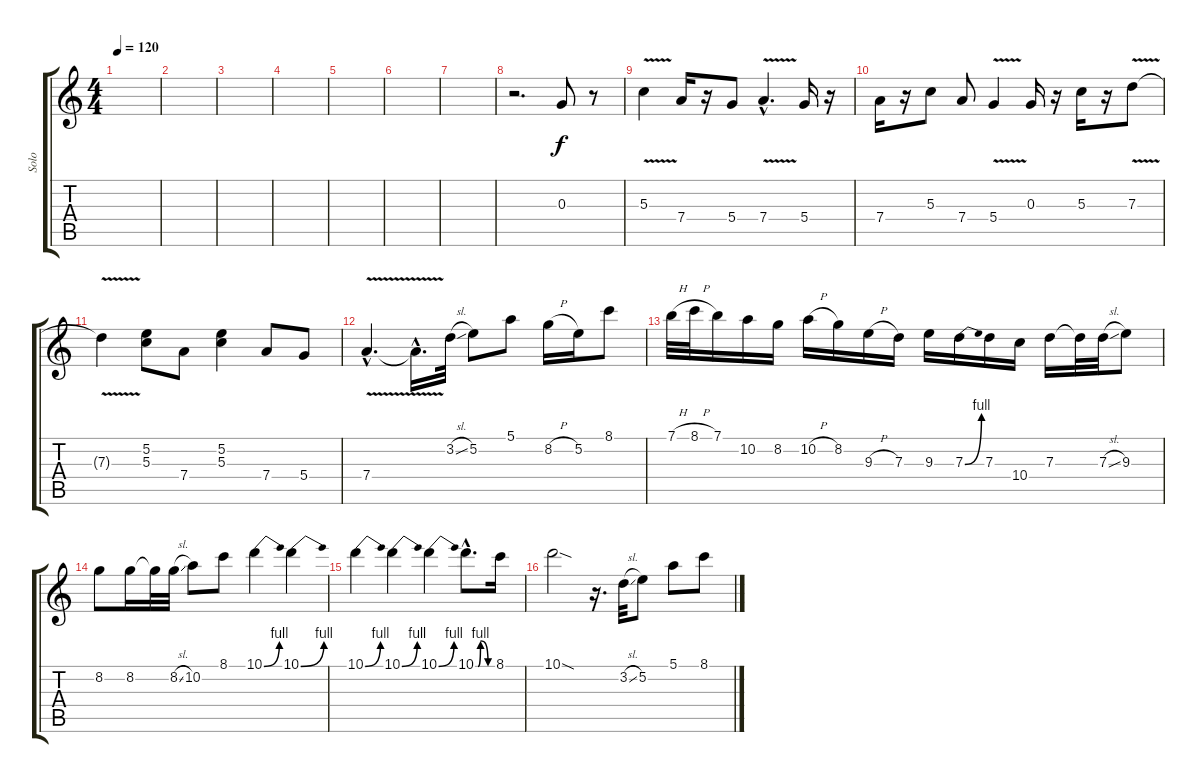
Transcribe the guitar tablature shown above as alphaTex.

\track ("Solo" "Solo") {instrument overdrivenguitar}
\staff {score tabs}
\tuning (E4 B3 G3 D3 A2 E2) {hide}
\ts (4 4)
\tempo 120
\clef g2
\ks c
|
|
|
|
|
|
|
r.2{d} 0.3.8 r.8 |
5.3{v}.4 7.4.16 r.16 5.4.8 7.4{v hac}.4{d} 5.4.16 r.16 |
7.4.16 r.16 5.3.8 7.4.8 5.4{v}.4 0.3.16 r.16 5.3.16 r.16 7.3{v}.8 |
7.3{t}.4 (5.2 5.3).8 7.4.8 (5.2 5.3).4 7.4.8 5.4.8 |
7.4{v hac}.4{d} 7.4{hac t}.16{d} 3.2{sl}.32 5.2.8 5.1.8 8.2{h}.16 5.2.16 8.1.8 |
7.1{h}.32 8.1{h}.32 7.1.16 10.2.16 8.2.16 10.2{h}.16 8.2.16 9.3{h}.16 7.3.16 9.3.16 7.3{be (bend 0 0 60 4)}.16 7.3.16 10.4.16 7.3.16 7.3{t}.32 7.3{sl}.32 9.3.8 |
8.2.8 8.2.16 8.2{t}.32 8.2{sl}.32 10.2.8 8.1.8 10.1{be (bend 0 0 60 4)}.4 10.1{be (bend 0 0 60 4)}.4 |
10.1{be (bend 0 0 60 4)}.4 10.1{be (bend 0 0 60 4)}.4 10.1{be (bend 0 0 60 4)}.4 10.1{be (custom 0 0 9 0 18 4 45 0 60 0) hac}.8{d} 8.1.16 |
10.1{sod}.2 r.16{d} 3.2{sl}.32 5.2.8 5.1.8 8.1.8
